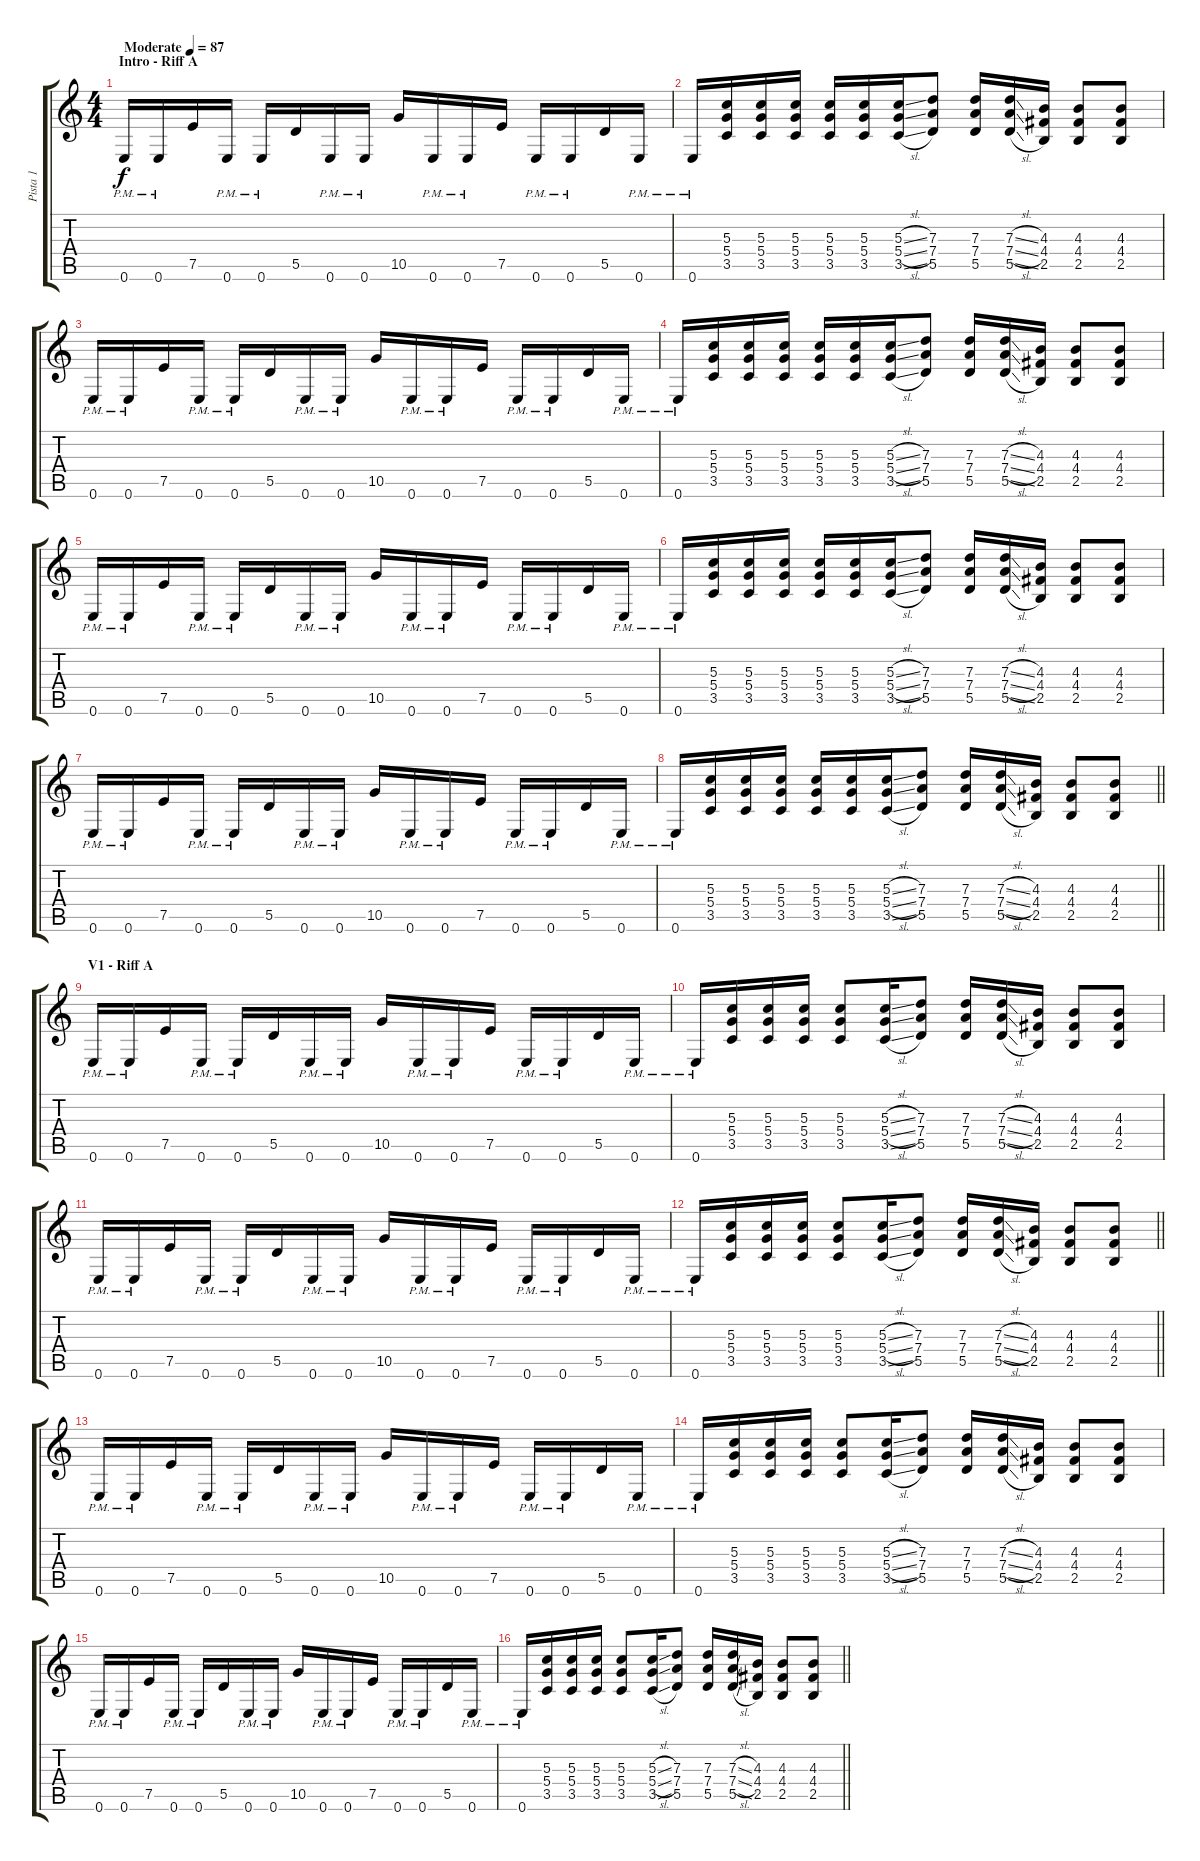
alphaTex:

\track ("Pista 1" "Pista 1") {instrument distortionguitar}
\staff {score tabs}
\tuning (E4 B3 G3 D3 A2 E2) {hide}
\ts (4 4)
\section ("" "Intro - Riff A")
\tempo (87 "Moderate")
\clef g2
\ks c
0.6{pm}.16{dy f instrument distortionguitar} 0.6{pm}.16 7.5.16 0.6{pm}.16 0.6{pm}.16 5.5.16 0.6{pm}.16 0.6{pm}.16 10.5.16 0.6{pm}.16 0.6{pm}.16 7.5.16 0.6{pm}.16 0.6{pm}.16 5.5.16 0.6{pm}.16 |
0.6{pm}.16 (5.3 5.4 3.5).16 (5.3 5.4 3.5).16 (5.3 5.4 3.5).16 (5.3 5.4 3.5).16 (5.3 5.4 3.5).16 (5.3{sl} 5.4{sl} 3.5{sl}).16 (7.3 7.4 5.5).8 (7.3 7.4 5.5).16 (7.3{sl} 7.4{sl} 5.5{sl}).16 (4.3 4.4 2.5).16 (4.3 4.4 2.5).8 (4.3 4.4 2.5).8 |
0.6{pm}.16 0.6{pm}.16 7.5.16 0.6{pm}.16 0.6{pm}.16 5.5.16 0.6{pm}.16 0.6{pm}.16 10.5.16 0.6{pm}.16 0.6{pm}.16 7.5.16 0.6{pm}.16 0.6{pm}.16 5.5.16 0.6{pm}.16 |
0.6{pm}.16 (5.3 5.4 3.5).16 (5.3 5.4 3.5).16 (5.3 5.4 3.5).16 (5.3 5.4 3.5).16 (5.3 5.4 3.5).16 (5.3{sl} 5.4{sl} 3.5{sl}).16 (7.3 7.4 5.5).8 (7.3 7.4 5.5).16 (7.3{sl} 7.4{sl} 5.5{sl}).16 (4.3 4.4 2.5).16 (4.3 4.4 2.5).8 (4.3 4.4 2.5).8 |
0.6{pm}.16 0.6{pm}.16 7.5.16 0.6{pm}.16 0.6{pm}.16 5.5.16 0.6{pm}.16 0.6{pm}.16 10.5.16 0.6{pm}.16 0.6{pm}.16 7.5.16 0.6{pm}.16 0.6{pm}.16 5.5.16 0.6{pm}.16 |
0.6{pm}.16 (5.3 5.4 3.5).16 (5.3 5.4 3.5).16 (5.3 5.4 3.5).16 (5.3 5.4 3.5).16 (5.3 5.4 3.5).16 (5.3{sl} 5.4{sl} 3.5{sl}).16 (7.3 7.4 5.5).8 (7.3 7.4 5.5).16 (7.3{sl} 7.4{sl} 5.5{sl}).16 (4.3 4.4 2.5).16 (4.3 4.4 2.5).8 (4.3 4.4 2.5).8 |
0.6{pm}.16 0.6{pm}.16 7.5.16 0.6{pm}.16 0.6{pm}.16 5.5.16 0.6{pm}.16 0.6{pm}.16 10.5.16 0.6{pm}.16 0.6{pm}.16 7.5.16 0.6{pm}.16 0.6{pm}.16 5.5.16 0.6{pm}.16 |
\barLineRight lightlight
0.6{pm}.16 (5.3 5.4 3.5).16 (5.3 5.4 3.5).16 (5.3 5.4 3.5).16 (5.3 5.4 3.5).16 (5.3 5.4 3.5).16 (5.3{sl} 5.4{sl} 3.5{sl}).16 (7.3 7.4 5.5).8 (7.3 7.4 5.5).16 (7.3{sl} 7.4{sl} 5.5{sl}).16 (4.3 4.4 2.5).16 (4.3 4.4 2.5).8 (4.3 4.4 2.5).8 |
\section ("" "V1 - Riff A")
0.6{pm}.16 0.6{pm}.16 7.5.16 0.6{pm}.16 0.6{pm}.16 5.5.16 0.6{pm}.16 0.6{pm}.16 10.5.16 0.6{pm}.16 0.6{pm}.16 7.5.16 0.6{pm}.16 0.6{pm}.16 5.5.16 0.6{pm}.16 |
0.6{pm}.16 (5.3 5.4 3.5).16 (5.3 5.4 3.5).16 (5.3 5.4 3.5).16 (5.3 5.4 3.5).8 (5.3{sl} 5.4{sl} 3.5{sl}).16 (7.3 7.4 5.5).8 (7.3 7.4 5.5).16 (7.3{sl} 7.4{sl} 5.5{sl}).16 (4.3 4.4 2.5).16 (4.3 4.4 2.5).8 (4.3 4.4 2.5).8 |
0.6{pm}.16 0.6{pm}.16 7.5.16 0.6{pm}.16 0.6{pm}.16 5.5.16 0.6{pm}.16 0.6{pm}.16 10.5.16 0.6{pm}.16 0.6{pm}.16 7.5.16 0.6{pm}.16 0.6{pm}.16 5.5.16 0.6{pm}.16 |
\barLineRight lightlight
0.6{pm}.16 (5.3 5.4 3.5).16 (5.3 5.4 3.5).16 (5.3 5.4 3.5).16 (5.3 5.4 3.5).8 (5.3{sl} 5.4{sl} 3.5{sl}).16 (7.3 7.4 5.5).8 (7.3 7.4 5.5).16 (7.3{sl} 7.4{sl} 5.5{sl}).16 (4.3 4.4 2.5).16 (4.3 4.4 2.5).8 (4.3 4.4 2.5).8 |
0.6{pm}.16 0.6{pm}.16 7.5.16 0.6{pm}.16 0.6{pm}.16 5.5.16 0.6{pm}.16 0.6{pm}.16 10.5.16 0.6{pm}.16 0.6{pm}.16 7.5.16 0.6{pm}.16 0.6{pm}.16 5.5.16 0.6{pm}.16 |
0.6{pm}.16 (5.3 5.4 3.5).16 (5.3 5.4 3.5).16 (5.3 5.4 3.5).16 (5.3 5.4 3.5).8 (5.3{sl} 5.4{sl} 3.5{sl}).16 (7.3 7.4 5.5).8 (7.3 7.4 5.5).16 (7.3{sl} 7.4{sl} 5.5{sl}).16 (4.3 4.4 2.5).16 (4.3 4.4 2.5).8 (4.3 4.4 2.5).8 |
0.6{pm}.16 0.6{pm}.16 7.5.16 0.6{pm}.16 0.6{pm}.16 5.5.16 0.6{pm}.16 0.6{pm}.16 10.5.16 0.6{pm}.16 0.6{pm}.16 7.5.16 0.6{pm}.16 0.6{pm}.16 5.5.16 0.6{pm}.16 |
\barLineRight lightlight
0.6{pm}.16 (5.3 5.4 3.5).16 (5.3 5.4 3.5).16 (5.3 5.4 3.5).16 (5.3 5.4 3.5).8 (5.3{sl} 5.4{sl} 3.5{sl}).16 (7.3 7.4 5.5).8 (7.3 7.4 5.5).16 (7.3{sl} 7.4{sl} 5.5{sl}).16 (4.3 4.4 2.5).16 (4.3 4.4 2.5).8 (4.3 4.4 2.5).8
